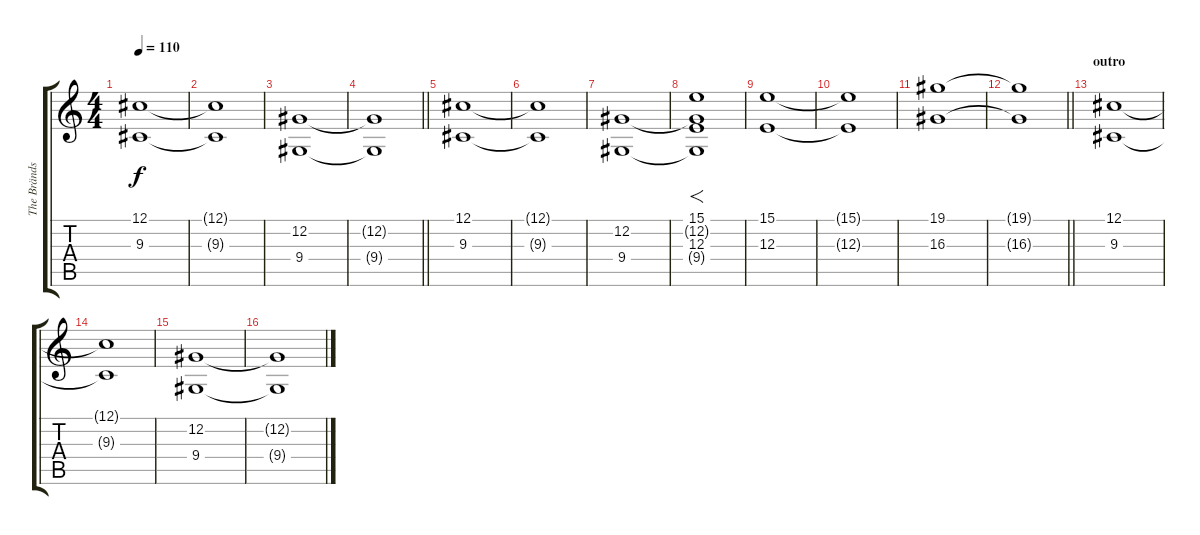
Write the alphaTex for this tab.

\track ("The Brändström #1" "The Bränds") {instrument stringensemble1}
\staff {score tabs}
\tuning (Db4 Ab3 E3 B2 Gb2 Db2) {hide}
\ts (4 4)
\tempo 110
\clef g2
\ks c
(12.1 9.3).1{dy f} |
(12.1{t} 9.3{t}).1 |
(12.2 9.4).1 |
\barLineRight lightlight
(12.2{t} 9.4{t}).1 |
\section ("" "")
(12.1 9.3).1 |
(12.1{t} 9.3{t}).1 |
(12.2 9.4).1 |
(15.1 12.2{t} 12.3 9.4{t}).1{f} |
(15.1 12.3).1 |
(15.1{t} 12.3{t}).1 |
(19.1 16.3).1 |
\barLineRight lightlight
(19.1{t} 16.3{t}).1 |
\section ("" "outro")
(12.1 9.3).1 |
(12.1{t} 9.3{t}).1 |
(12.2 9.4).1 |
(12.2{t} 9.4{t}).1
